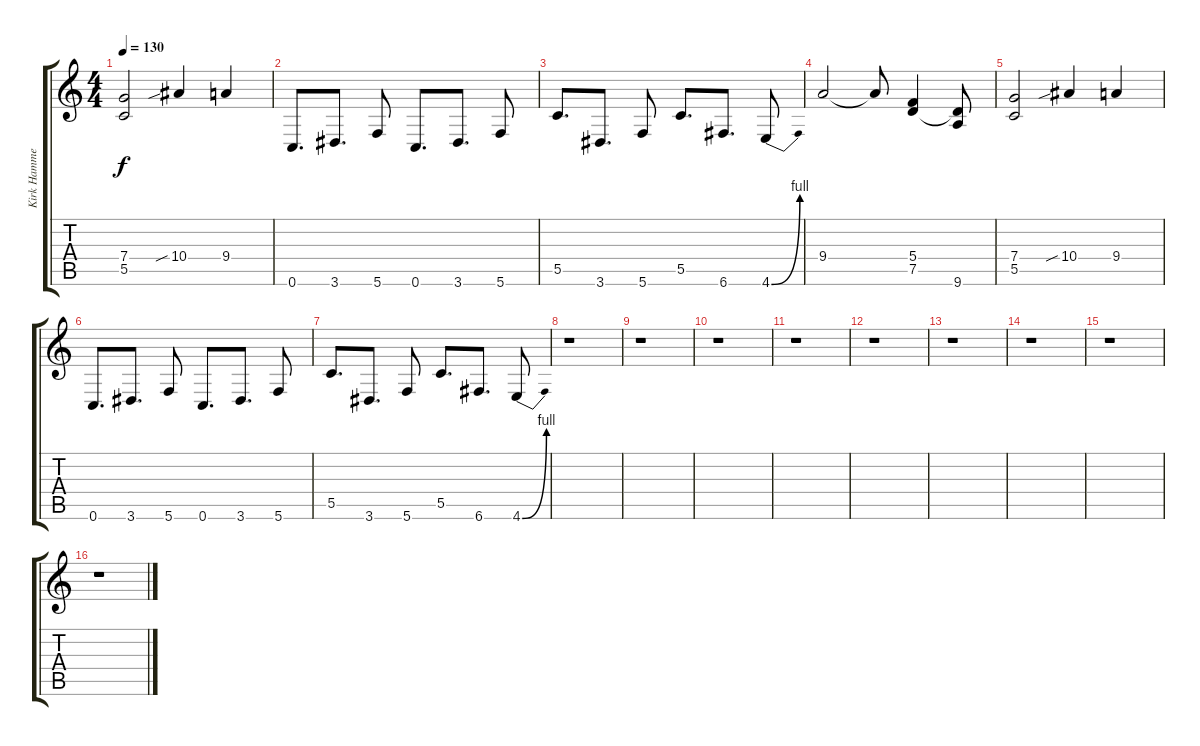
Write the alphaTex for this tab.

\track ("Kirk Hammet (Clean)" "Kirk Hamme") {instrument electricguitarjazz}
\staff {score tabs}
\tuning (E4 C4 G3 C3 G2 C2) {hide}
\ts (4 4)
\tempo 130
\clef g2
\ks c
(7.4 5.5).2{dy f} 10.4{sib}.4 9.4.4 |
0.6.8{d} 3.6.8{d} 5.6.8 0.6.8{d} 3.6.8{d} 5.6.8 |
5.5.8{d} 3.6.8{d} 5.6.8 5.5.8{d} 6.6.8{d} 4.6{be (bend 0 0 60 4)}.8 |
9.4.2 9.4{t}.8 (5.4 7.5).4 (7.5{t} 9.6).8 |
(7.4 5.5).2 10.4{sib}.4 9.4.4 |
0.6.8{d} 3.6.8{d} 5.6.8 0.6.8{d} 3.6.8{d} 5.6.8 |
5.5.8{d} 3.6.8{d} 5.6.8 5.5.8{d} 6.6.8{d} 4.6{be (bend 0 0 60 4)}.8 |
r.1 |
r.1 |
r.1 |
r.1 |
r.1 |
r.1 |
r.1 |
r.1 |
r.1
